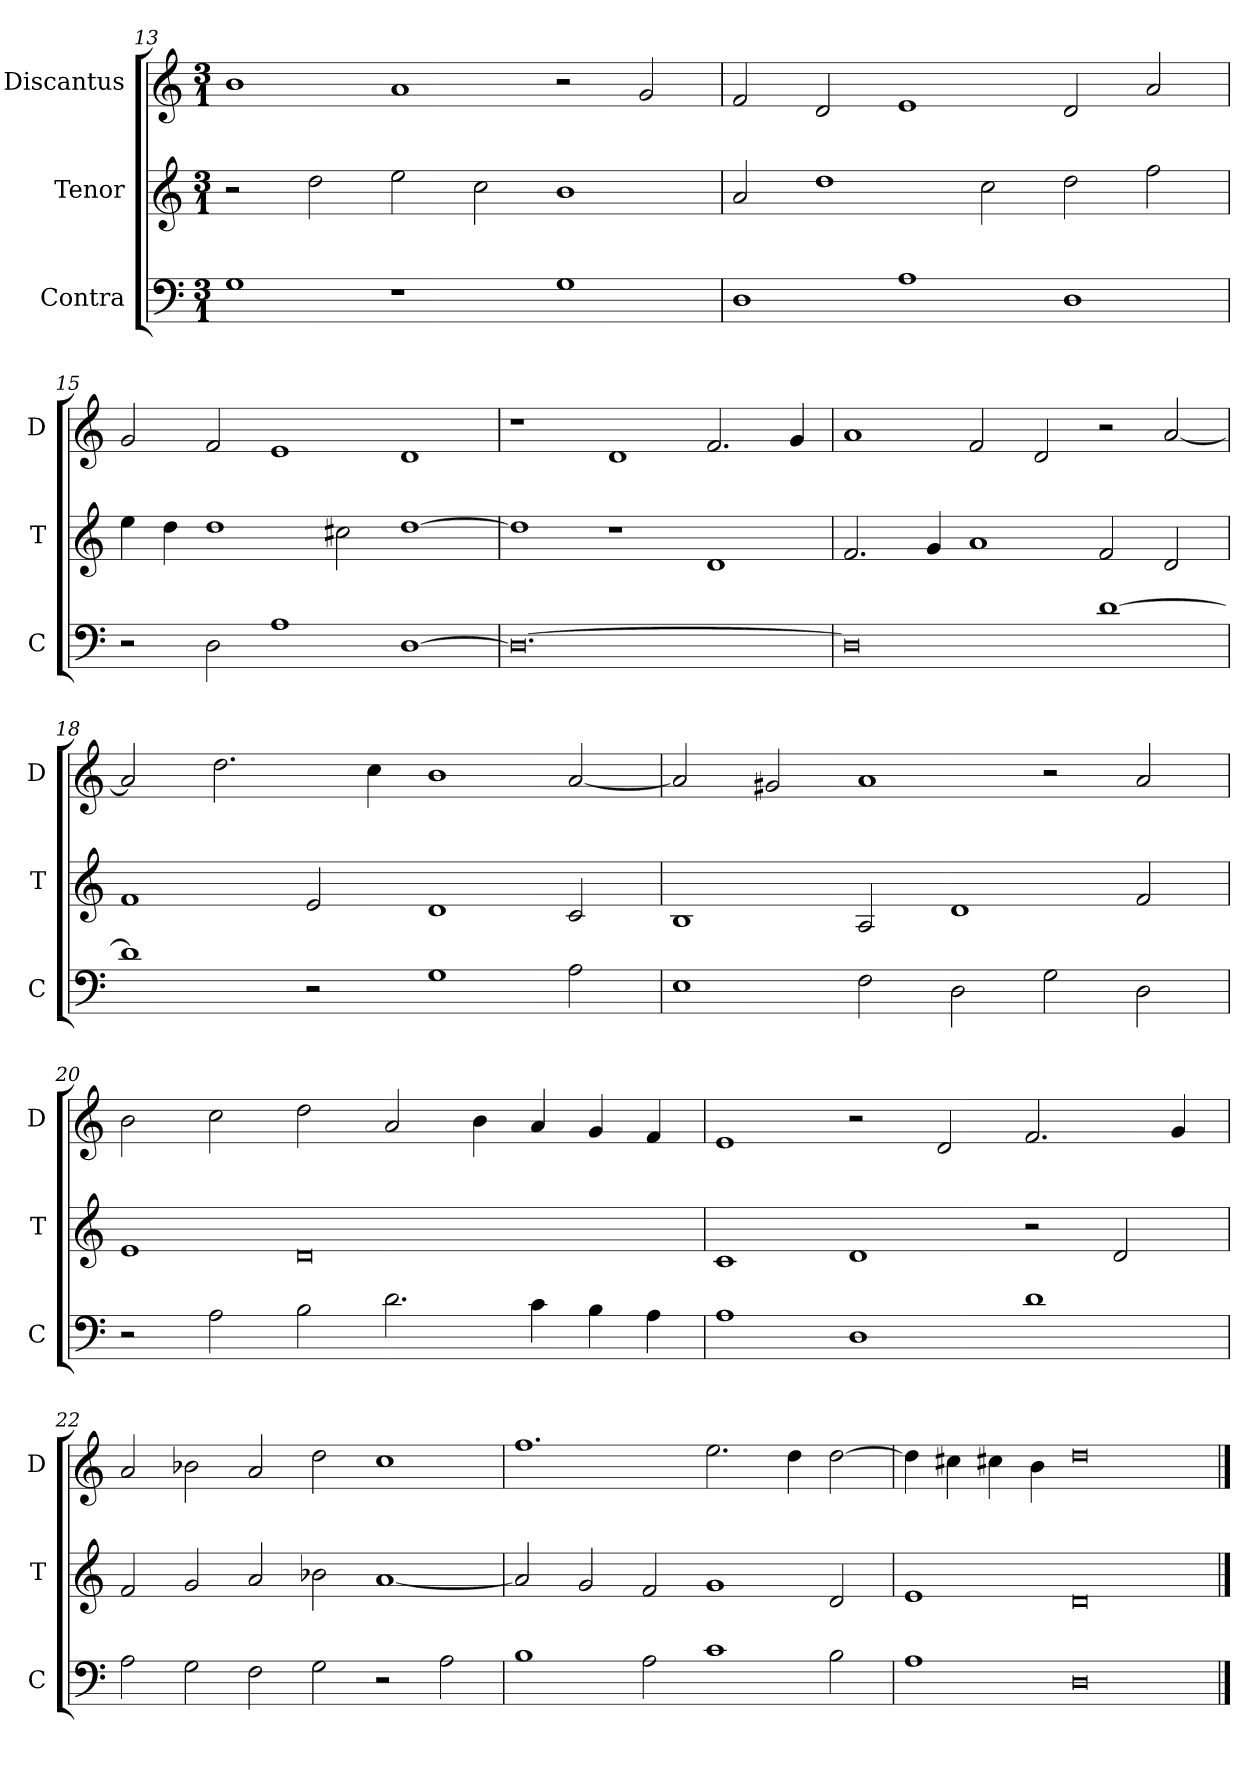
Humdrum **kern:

**kern	**kern	**kern
*part3	*part2	*part1
*staff3	*staff2	*staff1
*I"Contra	*I"Tenor	*I"Discantus
*I'C	*I'T	*I'D
*clefF4	*clefG2	*clefG2
*k[]	*k[]	*k[]
*M3/1	*M3/1	*M3/1
=13	=13	=13
1G	2r	1b
.	2dd	.
1r	2ee	1a
.	2cc	.
1G	1b	2r
.	.	2g
=14	=14	=14
1D	2a	2f
.	1dd	2d
1A	.	1e
.	2cc	.
1D	2dd	2d
.	2ff	2a
=15	=15	=15
2r	4ee	2g
.	4dd	.
2D	1dd	2f
1A	.	1e
.	2cc#X	.
[1D	[1dd	1d
=16	=16	=16
0.D_	1dd]	1r
.	1r	1d
.	1d	2.f
.	.	4g
=17	=17	=17
0D]	2.f	1a
.	4g	.
.	1a	2f
.	.	2d
[1d	2f	2r
.	2d	[2a
=18	=18	=18
1d]	1f	2a]
.	.	2.dd
2r	2e	.
.	.	4cc
1G	1d	1b
2A	2c	[2a
=19	=19	=19
1E	1B	2a]
.	.	2g#X
2F	2A	1a
2D	1d	.
2G	.	2r
2D	2f	2a
=20	=20	=20
2r	1e	2b
2A	.	2cc
2B	0d	2dd
2.d	.	2a
.	.	4b
4c	.	4a
4B	.	4g
4A	.	4f
=21	=21	=21
1A	1c	1e
1D	1d	2r
.	.	2d
1d	2r	2.f
.	2d	.
.	.	4g
=22	=22	=22
2A	2f	2a
2G	2g	2b-X
2F	2a	2a
2G	2b-X	2dd
2r	[1a	1cc
2A	.	.
=23	=23	=23
1B	2a]	1.ff
.	2g	.
2A	2f	.
1c	1g	2.ee
.	.	4dd
2B	2d	[2dd
=24	=24	=24
1A	1e	4dd]
.	.	4cc#X
.	.	4cc#X
.	.	4b
0D	0d	0dd
==	==	==
*-	*-	*-
